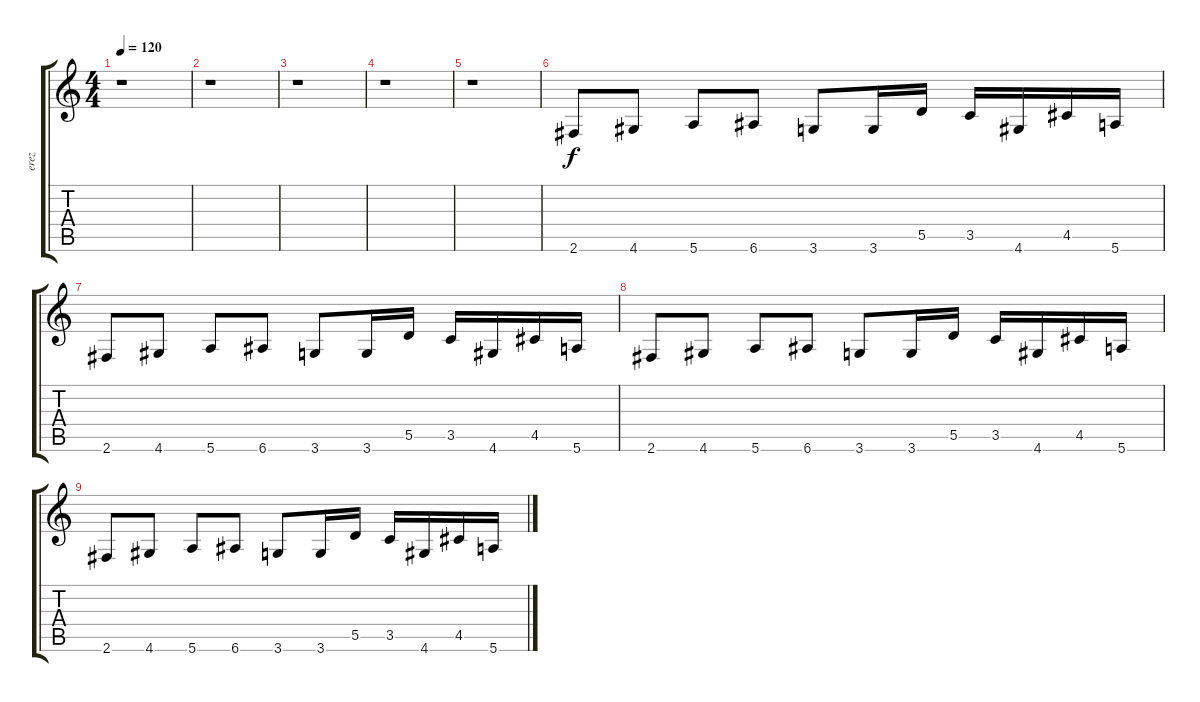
\track ("erez" "erez") {instrument electricbasspick}
\staff {score tabs}
\tuning (E4 B3 G3 D3 A2 E2) {hide}
\ts (4 4)
\tempo 120
\clef g2
\ks c
r.1{dy f} |
r.1 |
r.1 |
r.1 |
r.1 |
2.6.8 4.6.8 5.6.8 6.6.8 3.6.8 3.6.16 5.5.16 3.5.16 4.6.16 4.5.16 5.6.16 |
2.6.8 4.6.8 5.6.8 6.6.8 3.6.8 3.6.16 5.5.16 3.5.16 4.6.16 4.5.16 5.6.16 |
2.6.8 4.6.8 5.6.8 6.6.8 3.6.8 3.6.16 5.5.16 3.5.16 4.6.16 4.5.16 5.6.16 |
2.6.8 4.6.8 5.6.8 6.6.8 3.6.8 3.6.16 5.5.16 3.5.16 4.6.16 4.5.16 5.6.16
